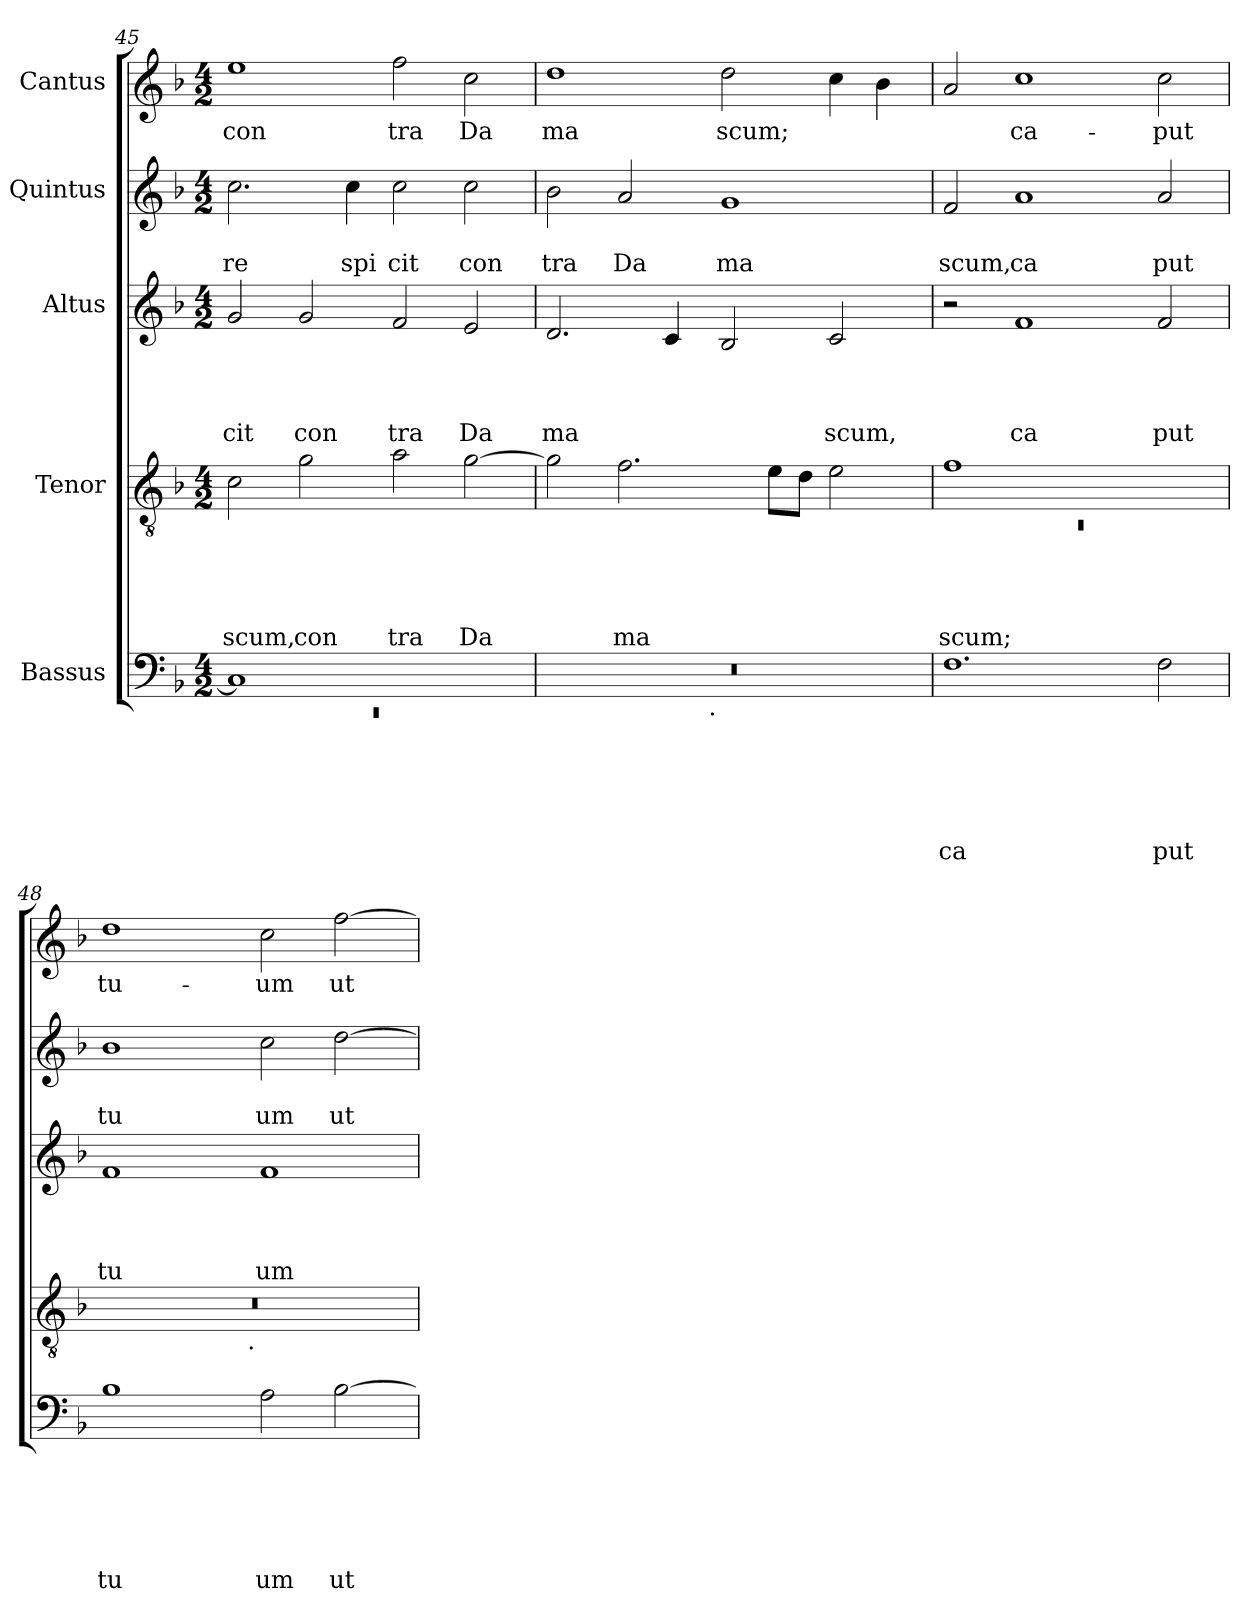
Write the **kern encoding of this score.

**kern	**text	**text	**text	**text	**text	**text	**kern	**text	**text	**text	**text	**text	**kern	**text	**text	**text	**text	**kern	**text	**text	**kern	**text
*part5	*part5	*part5	*part5	*part5	*part5	*part5	*part4	*part4	*part4	*part4	*part4	*part4	*part3	*part3	*part3	*part3	*part3	*part2	*part2	*part2	*part1	*part1
*staff5	*staff5	*staff5	*staff5	*staff5	*staff5	*staff5	*staff4	*staff4	*staff4	*staff4	*staff4	*staff4	*staff3	*staff3	*staff3	*staff3	*staff3	*staff2	*staff2	*staff2	*staff1	*staff1
*I"Bassus	*	*	*	*	*	*	*I"Tenor	*	*	*	*	*	*I"Altus	*	*	*	*	*I"Quintus	*	*	*I"Cantus	*
*clefF4	*	*	*	*	*	*	*clefGv2	*	*	*	*	*	*clefG2	*	*	*	*	*clefG2	*	*	*clefG2	*
*k[b-]	*	*	*	*	*	*	*k[b-]	*	*	*	*	*	*k[b-]	*	*	*	*	*k[b-]	*	*	*k[b-]	*
*F:	*	*	*	*	*	*	*F:	*	*	*	*	*	*F:	*	*	*	*	*F:	*	*	*F:	*
*M4/2	*	*	*	*	*	*	*M4/2	*	*	*	*	*	*M4/2	*	*	*	*	*M4/2	*	*	*M4/2	*
=45	=45	=45	=45	=45	=45	=45	=45	=45	=45	=45	=45	=45	=45	=45	=45	=45	=45	=45	=45	=45	=45	=45
*^	*	*	*	*	*	*	*	*	*	*	*	*	*	*	*	*	*	*	*	*	*	*
!	!LO:N:vis=1	!	!	!	!	!	!	!	!	!	!	!	!LO:LY:b	!	!	!	!	!LO:LY:b	!	!	!LO:LY:b	!	!LO:LY:b
1C]	0rEE	.	.	.	.	.	.	2c\	.	.	.	.	scum,	2g/	.	.	.	cit	2.cc\	.	re	1ee	con
!	!	!	!	!	!	!	!	!	!	!	!	!	!LO:LY:b	!	!	!	!	!LO:LY:b	!	!	!	!	!
.	.	.	.	.	.	.	.	2g\	.	.	.	.	con	2g/	.	.	.	con	.	.	.	.	.
!	!	!	!	!	!	!	!	!	!	!	!	!	!	!	!	!	!	!	!	!	!LO:LY:b	!	!
.	.	.	.	.	.	.	.	.	.	.	.	.	.	.	.	.	.	.	4cc\	.	spi	.	.
!	!	!	!	!	!	!	!	!	!	!	!	!	!LO:LY:b	!	!	!	!	!LO:LY:b	!	!	!LO:LY:b	!	!LO:LY:b
1ryy	.	.	.	.	.	.	.	2a\	.	.	.	.	tra	2f/	.	.	.	tra	2cc\	.	cit	2ff\	tra
!	!	!	!	!	!	!	!	!	!	!	!	!	!LO:LY:b	!	!	!	!	!LO:LY:b	!	!	!LO:LY:b	!	!LO:LY:b
.	.	.	.	.	.	.	.	[>2g\	.	.	.	.	Da	2e/	.	.	.	Da	2cc\	.	con	2cc\	Da
=46	=46	=46	=46	=46	=46	=46	=46	=46	=46	=46	=46	=46	=46	=46	=46	=46	=46	=46	=46	=46	=46	=46	=46
!	!	!	!	!	!	!	!	!	!	!	!	!	!	!	!	!	!	!LO:LY:b	!	!	!LO:LY:b	!	!LO:LY:b
0r	2ryy	.	.	.	.	.	.	2g\]	.	.	.	.	.	2.d/	.	.	.	ma	2b-\	.	tra	1dd	ma
!	!	!	!	!	!	!	!	!	!	!	!	!	!LO:LY:b	!	!	!	!	!	!	!	!LO:LY:b	!	!
.	4...ryy	.	.	.	.	.	.	2.f\	.	.	.	.	ma	.	.	.	.	.	2a/	.	Da	.	.
.	.	.	.	.	.	.	.	.	.	.	.	.	.	4c/	.	.	.	.	.	.	.	.	.
!	!LO:TX:b:t=.	!	!	!	!	!	!	!	!	!	!	!	!	!	!	!	!	!	!	!	!	!	!
.	1ryy	.	.	.	.	.	.	.	.	.	.	.	.	.	.	.	.	.	.	.	.	.	.
!	!	!	!	!	!	!	!	!	!	!	!	!	!	!	!	!	!	!	!	!	!LO:LY:b	!	!LO:LY:b
.	.	.	.	.	.	.	.	.	.	.	.	.	.	2B-/	.	.	.	.	1g	.	ma	2dd\	scum;
.	.	.	.	.	.	.	.	8e\L	.	.	.	.	.	.	.	.	.	.	.	.	.	.	.
.	.	.	.	.	.	.	.	8d\J	.	.	.	.	.	.	.	.	.	.	.	.	.	.	.
!	!	!	!	!	!	!	!	!	!	!	!	!	!	!	!	!	!	!LO:LY:b	!	!	!	!	!
.	.	.	.	.	.	.	.	2e\	.	.	.	.	.	2c/	.	.	.	scum,	.	.	.	4cc\	.
.	.	.	.	.	.	.	.	.	.	.	.	.	.	.	.	.	.	.	.	.	.	4b-\	.
.	32ryy	.	.	.	.	.	.	.	.	.	.	.	.	.	.	.	.	.	.	.	.	.	.
!!LO:LB:g=z
=47	=47	=47	=47	=47	=47	=47	=47	=47	=47	=47	=47	=47	=47	=47	=47	=47	=47	=47	=47	=47	=47	=47	=47
*	*	*	*	*	*	*	*	*^	*	*	*	*	*	*	*	*	*	*	*	*	*	*	*
!	!	!	!	!	!	!	!LO:LY:b	!	!LO:N:vis=1	!	!	!	!	!LO:LY:b	!	!	!	!	!	!	!	!LO:LY:b	!	!
*v	*v	*	*	*	*	*	*	*	*	*	*	*	*	*	*	*	*	*	*	*	*	*	*	*
1.F	.	.	.	.	.	ca	1f	0rC	.	.	.	.	scum;	2r	.	.	.	.	2f/	.	scum,	2a/	.
!	!	!	!	!	!	!	!	!	!	!	!	!	!	!	!	!	!	!LO:LY:b	!	!	!LO:LY:b	!	!LO:LY:b
.	.	.	.	.	.	.	.	.	.	.	.	.	.	1f	.	.	.	ca	1a	.	ca	1cc	ca-
.	.	.	.	.	.	.	1ryy	.	.	.	.	.	.	.	.	.	.	.	.	.	.	.	.
!	!	!	!	!	!	!LO:LY:b	!	!	!	!	!	!	!	!	!	!	!	!LO:LY:b	!	!	!LO:LY:b	!	!LO:LY:b
2F\	.	.	.	.	.	put	.	.	.	.	.	.	.	2f/	.	.	.	put	2a/	.	put	2cc\	-put
=48	=48	=48	=48	=48	=48	=48	=48	=48	=48	=48	=48	=48	=48	=48	=48	=48	=48	=48	=48	=48	=48	=48	=48
!	!	!	!	!	!	!LO:LY:b	!	!	!	!	!	!	!	!	!	!	!	!LO:LY:b	!	!	!LO:LY:b	!	!LO:LY:b
1B-	.	.	.	.	.	tu	0r	2ryy	.	.	.	.	.	1f	.	.	.	tu	1b-	.	tu	1dd	tu-
.	.	.	.	.	.	.	.	4...ryy	.	.	.	.	.	.	.	.	.	.	.	.	.	.	.
!	!	!	!	!	!	!	!	!LO:TX:b:t=.	!	!	!	!	!	!	!	!	!	!	!	!	!	!	!
.	.	.	.	.	.	.	.	1ryy	.	.	.	.	.	.	.	.	.	.	.	.	.	.	.
!	!	!	!	!	!	!LO:LY:b	!	!	!	!	!	!	!	!	!	!	!	!LO:LY:b	!	!	!LO:LY:b	!	!LO:LY:b
2A\	.	.	.	.	.	um	.	.	.	.	.	.	.	1f	.	.	.	um	2cc\	.	um	2cc\	-um
!	!	!	!	!	!	!LO:LY:b	!	!	!	!	!	!	!	!	!	!	!	!	!	!	!LO:LY:b	!	!LO:LY:b
[>2B-\	.	.	.	.	.	ut	.	.	.	.	.	.	.	.	.	.	.	.	[>2dd\	.	ut	[>2ff\	ut
.	.	.	.	.	.	.	.	32ryy	.	.	.	.	.	.	.	.	.	.	.	.	.	.	.
*	*	*	*	*	*	*	*v	*v	*	*	*	*	*	*	*	*	*	*	*	*	*	*	*
=	=	=	=	=	=	=	=	=	=	=	=	=	=	=	=	=	=	=	=	=	=	=
*-	*-	*-	*-	*-	*-	*-	*-	*-	*-	*-	*-	*-	*-	*-	*-	*-	*-	*-	*-	*-	*-	*-
